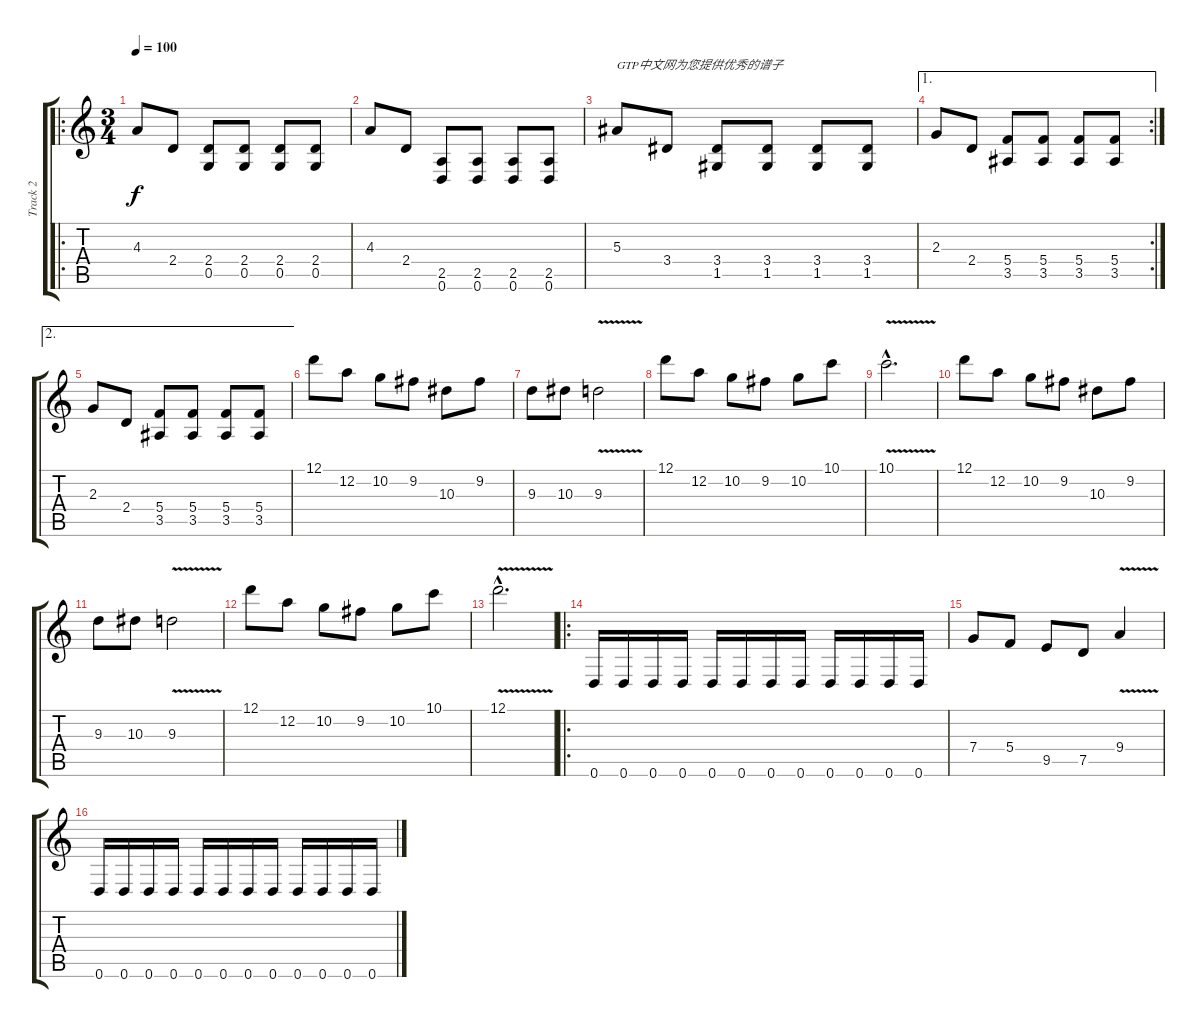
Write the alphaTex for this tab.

\track ("Track 2" "Track 2") {instrument distortionguitar}
\staff {score tabs}
\tuning (D4 A3 F3 C3 G2 D2) {hide}
\ro
\ts (3 4)
\tempo 100
\tempo 140
\tempo 100
\clef g2
\ks c
4.3.8{dy f instrument distortionguitar} 2.4.8 (2.4 0.5).8 (2.4 0.5).8 (2.4 0.5).8 (2.4 0.5).8 |
4.3.8 2.4.8 (2.5 0.6).8 (2.5 0.6).8 (2.5 0.6).8 (2.5 0.6).8 |
5.3.8{txt "GTP中文网为您提供优秀的谱子"} 3.4.8 (3.4 1.5).8 (3.4 1.5).8 (3.4 1.5).8 (3.4 1.5).8 |
\ae 1
\rc 2
2.3.8 2.4.8 (5.4 3.5).8 (5.4 3.5).8 (5.4 3.5).8 (5.4 3.5).8 |
\ae 2
2.3.8 2.4.8 (5.4 3.5).8 (5.4 3.5).8 (5.4 3.5).8 (5.4 3.5).8 |
12.1.8 12.2.8 10.2.8 9.2.8 10.3.8 9.2.8 |
9.3.8 10.3.8 9.3{v}.2 |
12.1.8 12.2.8 10.2.8 9.2.8 10.2.8 10.1.8 |
10.1{v hac}.2{d} |
12.1.8 12.2.8 10.2.8 9.2.8 10.3.8 9.2.8 |
9.3.8 10.3.8 9.3{v}.2 |
12.1.8 12.2.8 10.2.8 9.2.8 10.2.8 10.1.8 |
12.1{v hac}.2{d} |
\ro
0.6.16 0.6.16 0.6.16 0.6.16 0.6.16 0.6.16 0.6.16 0.6.16 0.6.16 0.6.16 0.6.16 0.6.16 |
7.4.8 5.4.8 9.5.8 7.5.8 9.4{v}.4 |
0.6.16 0.6.16 0.6.16 0.6.16 0.6.16 0.6.16 0.6.16 0.6.16 0.6.16 0.6.16 0.6.16 0.6.16
